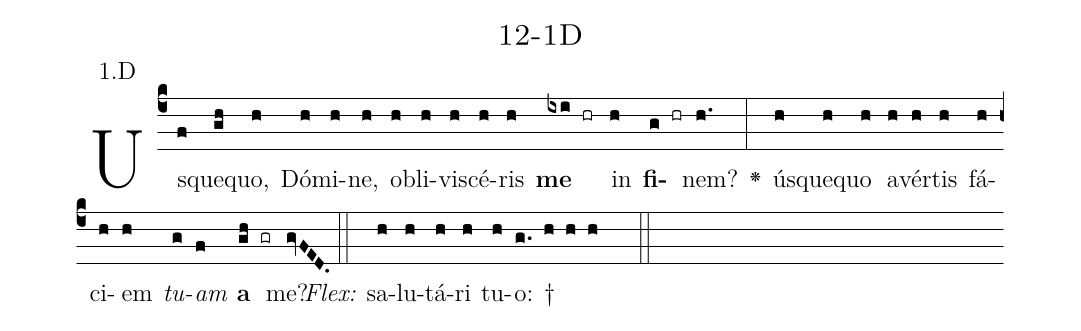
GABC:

name: 12-1D;
annotation: 1.D;
%%
(c4)Us(f)que(gh)quo,(h) Dó(h)mi(h)ne,(h) ob(h)li(h)vi(h)scé(h)ris(h) <b>me</b>(ixi hr) in(h) <b>fi</b>(g hr)nem?(h.) <v>\greheightstar</v>(:) ús(h)que(h)quo(h) a(h)vér(h)tis(h) fá(h)ci(h)em(h) <i>tu</i>(g)<i>am</i>(f) <b>a</b>(gh gr) me?(gvFED.) (::)
<i>Flex:</i>()  sa(h)lu(h)tá(h)ri(h) tu(h)o: †(g. h h h  ::)

%E(h) u(h) o(g) u(f) a(gh) e.(gvFED.) (::)
